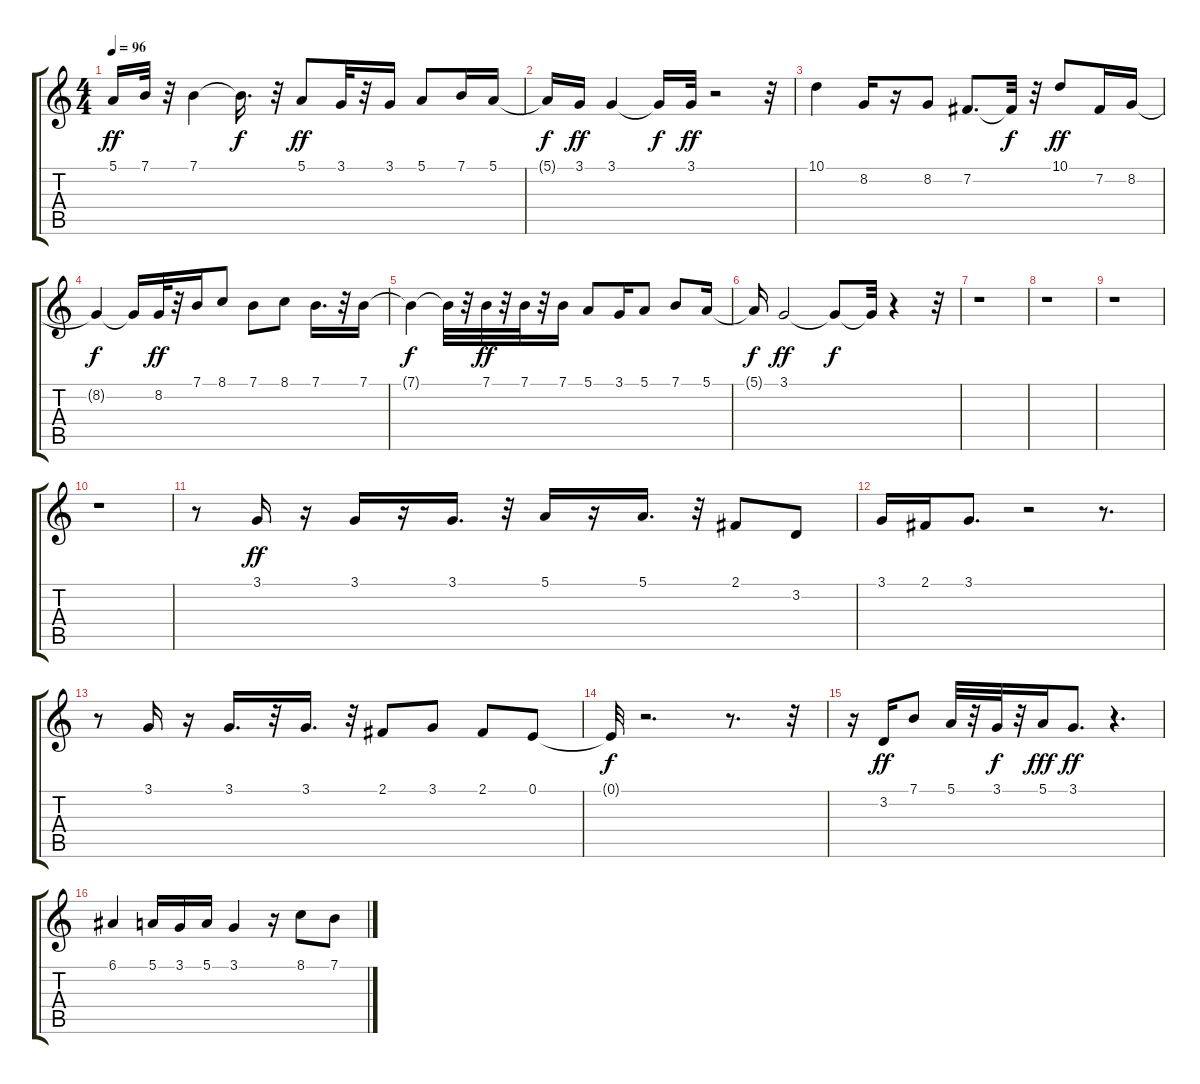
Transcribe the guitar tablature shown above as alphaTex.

\track "" {instrument flute}
\staff {score tabs}
\tuning (E4 B3 G3 D3 A2 E2) {hide}
\ts (4 4)
\tempo 96
\clef g2
\ks c
5.1.16{dy ff} 7.1.32 r.32 7.1.4 7.1{t}.16{d dy f} r.32 5.1.8{dy ff} 3.1.32 r.32 3.1.16 5.1.8 7.1.16 5.1.16 |
5.1{t}.16{dy f} 3.1.16{dy ff} 3.1.4 3.1{t}.16{dy f} 3.1.32{dy ff} r.2 r.32 |
10.1.4 8.2.16 r.16 8.2.8 7.2.8{d} 7.2{t}.32{dy f} r.32 10.1.8{dy ff} 7.2.16 8.2.16 |
8.2{t}.4{dy f} 8.2{t}.16 8.2.32{dy ff} r.32 7.1.16 8.1.8 7.1.8 8.1.8 7.1.16{d} r.32 7.1.16 |
7.1{t}.4{dy f} 7.1{t}.32 r.32 7.1.32{dy ff} r.32 7.1.32 r.32 7.1.16 5.1.8 3.1.16 5.1.8 7.1.8 5.1.16 |
5.1{t}.16{dy f} 3.1.2{dy ff} 3.1{t}.8{dy f} 3.1{t}.32 r.4 r.32 |
r.1 |
r.1 |
r.1 |
r.1 |
r.8 3.1.16{dy ff} r.16 3.1.16 r.16 3.1.16{d} r.32 5.1.16 r.16 5.1.16{d} r.32 2.1.8 3.2.8 |
3.1.16 2.1.16 3.1.8{d} r.2 r.8{d} |
r.8 3.1.16 r.16 3.1.16{d} r.32 3.1.16{d} r.32 2.1.8 3.1.8 2.1.8 0.1.8 |
0.1{t}.32{dy f} r.2{d} r.8{d} r.32 |
r.16 3.2.16{dy ff} 7.1.8 5.1.32 r.32 3.1.32{dy f} r.32 5.1.16{dy fff} 3.1.8{d dy ff} r.4{d} |
6.1.4 5.1.16 3.1.16 5.1.16 3.1.4 r.16 8.1.8 7.1.8
